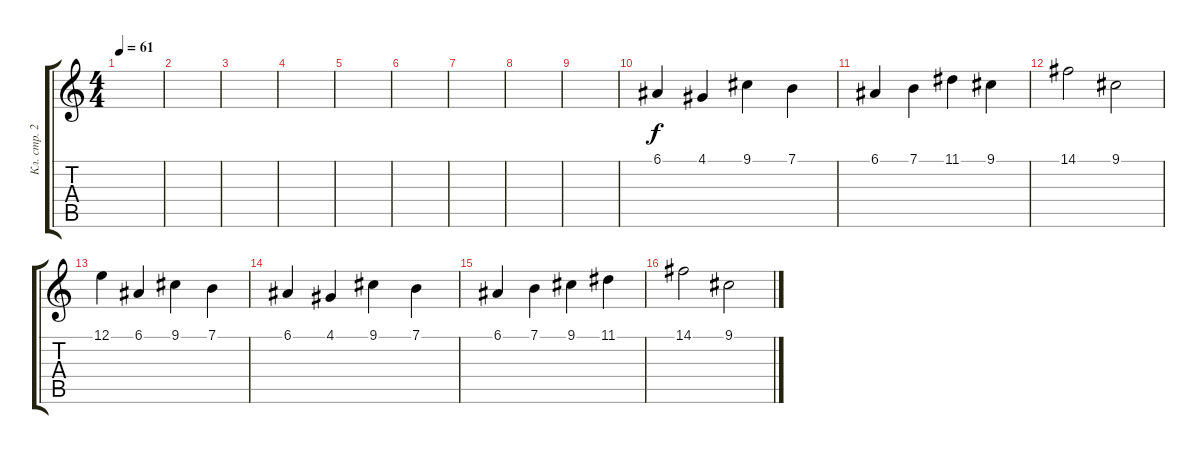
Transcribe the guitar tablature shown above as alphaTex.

\track ("Кл. стр. 2" "Кл. стр. 2") {instrument stringensemble1}
\staff {score tabs}
\tuning (E4 B3 G3 D3 A2 E2) {hide}
\ts (4 4)
\tempo 61
\clef g2
\ks c
|
|
|
|
|
|
|
|
|
6.1.4 4.1.4 9.1.4 7.1.4 |
6.1.4 7.1.4 11.1.4 9.1.4 |
14.1.2 9.1.2 |
12.1.4 6.1.4 9.1.4 7.1.4 |
6.1.4 4.1.4 9.1.4 7.1.4 |
6.1.4 7.1.4 9.1.4 11.1.4 |
14.1.2 9.1.2
